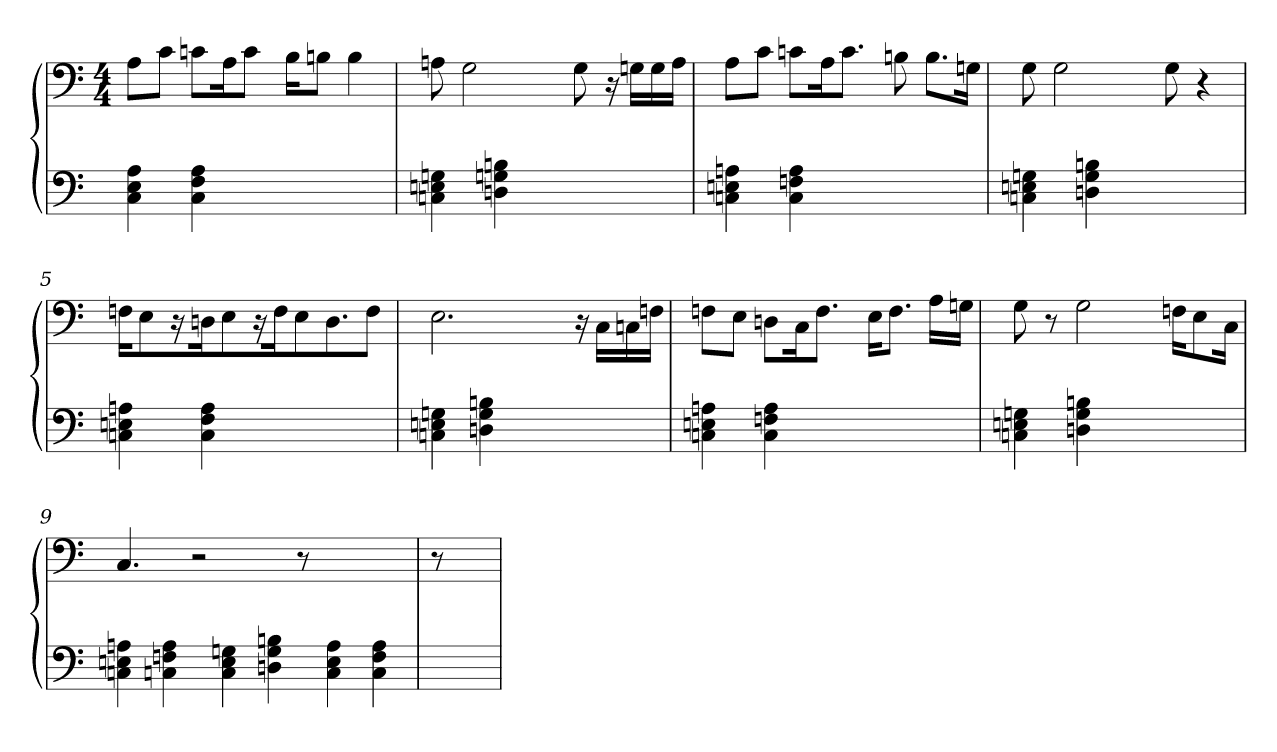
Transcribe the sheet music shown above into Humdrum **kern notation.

**kern	**kern
*part2	*part1
*staff2	*staff1
*	*M4/4
=1	=1
4A 4C 4E	8AL
.	8cJ
4F 4A 4C	8cnL
.	16AK
.	8cJ
2ryy	.
.	16BKL
.	8BnJ
.	4B
=2	=2
4Cn 4En 4Gn	8An
.	2G
4Gn 4Bn 4Dn	.
2ryy	.
.	8G
.	16r
.	16GnLL
.	16G
.	16AJJ
=3	=3
4An 4Cn 4En	8AL
.	8cJ
4Fn 4A 4C	8cnL
.	16AK
.	8.cJ
2ryy	.
.	8Bn
.	8.BL
.	16GnJk
=4	=4
4Cn 4En 4Gn	8G
.	2G
4G 4Bn 4Dn	.
2ryy	.
.	8G
.	4r
=5	=5
4An 4Cn 4En	16FnKL
.	8EJ
.	16r
4F 4A 4C	16DnKL
.	8EJ
.	16r
2ryy	16FKL
.	8E
.	8.DJ
.	8FJ
=6	=6
4Cn 4En 4Gn	2.E
4G 4Bn 4Dn	.
2ryy	.
.	16r
.	16CLL
.	16Cn
.	16FnJJ
=7	=7
4An 4Cn 4En	8FnL
.	8EJ
4Fn 4A 4C	8DnL
.	16CK
.	8.FJ
2ryy	.
.	16EKL
.	8.FJ
.	16ALL
.	16GnJJ
=8	=8
4Cn 4En 4Gn	8G
.	8r
4G 4Bn 4Dn	2G
2ryy	.
.	16FnKL
.	8E
.	16CJk
=9	=9
4An 4Cn 4En	4.C
4Fn 4A 4Cn	.
.	2r
4C 4E 4Gn	.
4G 4Bn 4Dn	.
.	8r
4A 4C 4E	2ryy
4F 4A 4C	.
=10	=10
4ryy	8r
.	8ryy
=	=
*-	*-
